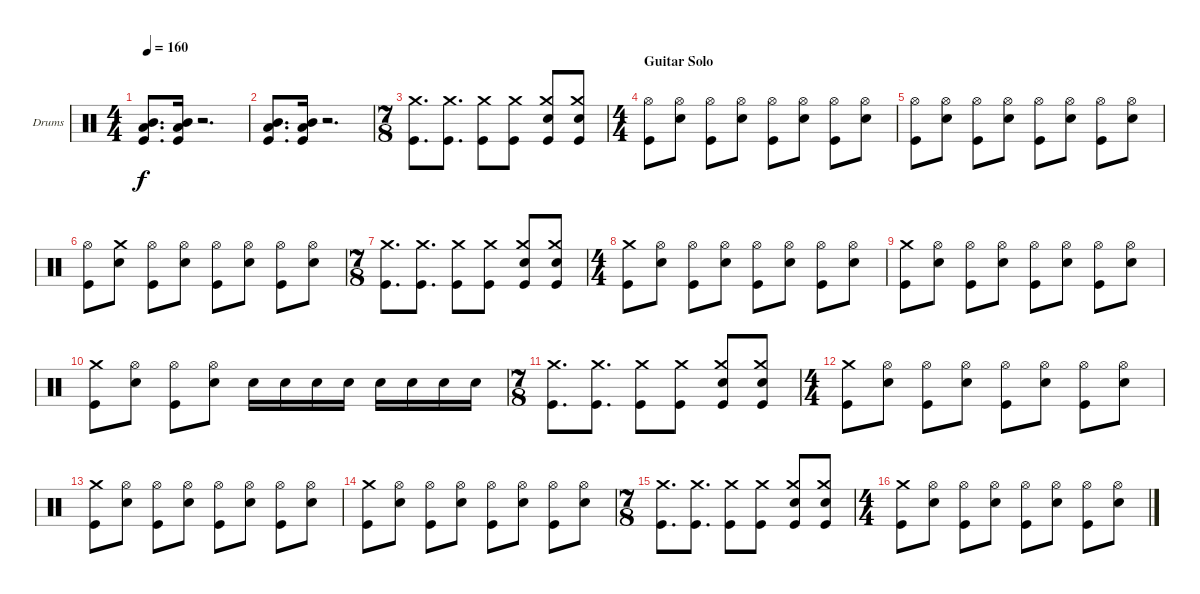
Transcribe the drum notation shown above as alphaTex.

\bracketExtendMode groupsimilarinstruments
\firstSystemTrackNameOrientation horizontal
\otherSystemsTrackNameOrientation horizontal
\track ("Drumkit" "Drums") {instrument percussion}
\staff {score}
\articulation defaults
\ts (4 4)
\tempo 160
\clef neutral
\ks c
("Low Tom (hit)" "Mid Tom (hit)" "Kick (hit)").8{d dy f} ("Low Tom (hit)" "Mid Tom (hit)" "Kick (hit)").16 r.2{d} |
("Low Tom (hit)" "Mid Tom (hit)" "Kick (hit)").8{d} ("Low Tom (hit)" "Mid Tom (hit)" "Kick (hit)").16 r.2{d} |
\ts (7 8)
\beaming (8 3 2 2)
("Crash medium (hit)" "Kick (hit)").8{d} ("Crash medium (hit)" "Kick (hit)").8{d} ("Crash medium (hit)" "Kick (hit)").8 ("Crash medium (hit)" "Kick (hit)").8 ("Crash medium (hit)" "Snare (hit) 2" "Kick (hit)").8 ("Crash medium (hit)" "Snare (hit) 2" "Kick (hit)").8 |
\ts (4 4)
\beaming (8 2 2 2 2)
\section ("" "Guitar Solo")
("Hi-Hat (open)" "Kick (hit)").8 ("Hi-Hat (open)" "Snare (hit) 2").8 ("Hi-Hat (open)" "Kick (hit)").8 ("Hi-Hat (open)" "Snare (hit) 2").8 ("Hi-Hat (open)" "Kick (hit)").8 ("Hi-Hat (open)" "Snare (hit) 2").8 ("Hi-Hat (open)" "Kick (hit)").8 ("Hi-Hat (open)" "Snare (hit) 2").8 |
("Hi-Hat (open)" "Kick (hit)").8 ("Hi-Hat (open)" "Snare (hit) 2").8 ("Hi-Hat (open)" "Kick (hit)").8 ("Hi-Hat (open)" "Snare (hit) 2").8 ("Hi-Hat (open)" "Kick (hit)").8 ("Hi-Hat (open)" "Snare (hit) 2").8 ("Hi-Hat (open)" "Kick (hit)").8 ("Hi-Hat (open)" "Snare (hit) 2").8 |
("Hi-Hat (open)" "Kick (hit)").8 ("Crash medium (hit)" "Snare (hit) 2").8 ("Hi-Hat (open)" "Kick (hit)").8 ("Hi-Hat (open)" "Snare (hit) 2").8 ("Hi-Hat (open)" "Kick (hit)").8 ("Hi-Hat (open)" "Snare (hit) 2").8 ("Hi-Hat (open)" "Kick (hit)").8 ("Hi-Hat (open)" "Snare (hit) 2").8 |
\ts (7 8)
\beaming (8 3 2 2)
("Crash medium (hit)" "Kick (hit)").8{d} ("Crash medium (hit)" "Kick (hit)").8{d} ("Crash medium (hit)" "Kick (hit)").8 ("Crash medium (hit)" "Kick (hit)").8 ("Crash medium (hit)" "Snare (hit) 2" "Kick (hit)").8 ("Crash medium (hit)" "Snare (hit) 2" "Kick (hit)").8 |
\ts (4 4)
\beaming (8 2 2 2 2)
("Crash medium (hit)" "Kick (hit)").8 ("Hi-Hat (open)" "Snare (hit) 2").8 ("Hi-Hat (open)" "Kick (hit)").8 ("Hi-Hat (open)" "Snare (hit) 2").8 ("Hi-Hat (open)" "Kick (hit)").8 ("Hi-Hat (open)" "Snare (hit) 2").8 ("Hi-Hat (open)" "Kick (hit)").8 ("Hi-Hat (open)" "Snare (hit) 2").8 |
("Crash medium (hit)" "Kick (hit)").8 ("Hi-Hat (open)" "Snare (hit) 2").8 ("Hi-Hat (open)" "Kick (hit)").8 ("Hi-Hat (open)" "Snare (hit) 2").8 ("Hi-Hat (open)" "Kick (hit)").8 ("Hi-Hat (open)" "Snare (hit) 2").8 ("Hi-Hat (open)" "Kick (hit)").8 ("Hi-Hat (open)" "Snare (hit) 2").8 |
("Crash medium (hit)" "Kick (hit)").8 ("Hi-Hat (open)" "Snare (hit) 2").8 ("Hi-Hat (open)" "Kick (hit)").8 ("Hi-Hat (open)" "Snare (hit) 2").8 "Snare (hit) 2".16 "Snare (hit) 2".16 "Snare (hit) 2".16 "Snare (hit) 2".16 "Snare (hit) 2".16 "Snare (hit) 2".16 "Snare (hit) 2".16 "Snare (hit) 2".16 |
\ts (7 8)
\beaming (8 3 2 2)
("Crash medium (hit)" "Kick (hit)").8{d} ("Crash medium (hit)" "Kick (hit)").8{d} ("Crash medium (hit)" "Kick (hit)").8 ("Crash medium (hit)" "Kick (hit)").8 ("Crash medium (hit)" "Snare (hit) 2" "Kick (hit)").8 ("Crash medium (hit)" "Snare (hit) 2" "Kick (hit)").8 |
\ts (4 4)
\beaming (8 2 2 2 2)
("Crash medium (hit)" "Kick (hit)").8 ("Hi-Hat (open)" "Snare (hit) 2").8 ("Hi-Hat (open)" "Kick (hit)").8 ("Hi-Hat (open)" "Snare (hit) 2").8 ("Hi-Hat (open)" "Kick (hit)").8 ("Hi-Hat (open)" "Snare (hit) 2").8 ("Hi-Hat (open)" "Kick (hit)").8 ("Hi-Hat (open)" "Snare (hit) 2").8 |
("Crash medium (hit)" "Kick (hit)").8 ("Hi-Hat (open)" "Snare (hit) 2").8 ("Hi-Hat (open)" "Kick (hit)").8 ("Hi-Hat (open)" "Snare (hit) 2").8 ("Hi-Hat (open)" "Kick (hit)").8 ("Hi-Hat (open)" "Snare (hit) 2").8 ("Hi-Hat (open)" "Kick (hit)").8 ("Hi-Hat (open)" "Snare (hit) 2").8 |
("Crash medium (hit)" "Kick (hit)").8 ("Hi-Hat (open)" "Snare (hit) 2").8 ("Hi-Hat (open)" "Kick (hit)").8 ("Hi-Hat (open)" "Snare (hit) 2").8 ("Hi-Hat (open)" "Kick (hit)").8 ("Hi-Hat (open)" "Snare (hit) 2").8 ("Hi-Hat (open)" "Kick (hit)").8 ("Hi-Hat (open)" "Snare (hit) 2").8 |
\ts (7 8)
\beaming (8 3 2 2)
("Crash medium (hit)" "Kick (hit)").8{d} ("Crash medium (hit)" "Kick (hit)").8{d} ("Crash medium (hit)" "Kick (hit)").8 ("Crash medium (hit)" "Kick (hit)").8 ("Crash medium (hit)" "Snare (hit) 2" "Kick (hit)").8 ("Crash medium (hit)" "Snare (hit) 2" "Kick (hit)").8 |
\ts (4 4)
\beaming (8 2 2 2 2)
("Crash medium (hit)" "Kick (hit)").8 ("Hi-Hat (open)" "Snare (hit) 2").8 ("Hi-Hat (open)" "Kick (hit)").8 ("Hi-Hat (open)" "Snare (hit) 2").8 ("Hi-Hat (open)" "Kick (hit)").8 ("Hi-Hat (open)" "Snare (hit) 2").8 ("Hi-Hat (open)" "Kick (hit)").8 ("Hi-Hat (open)" "Snare (hit) 2").8
